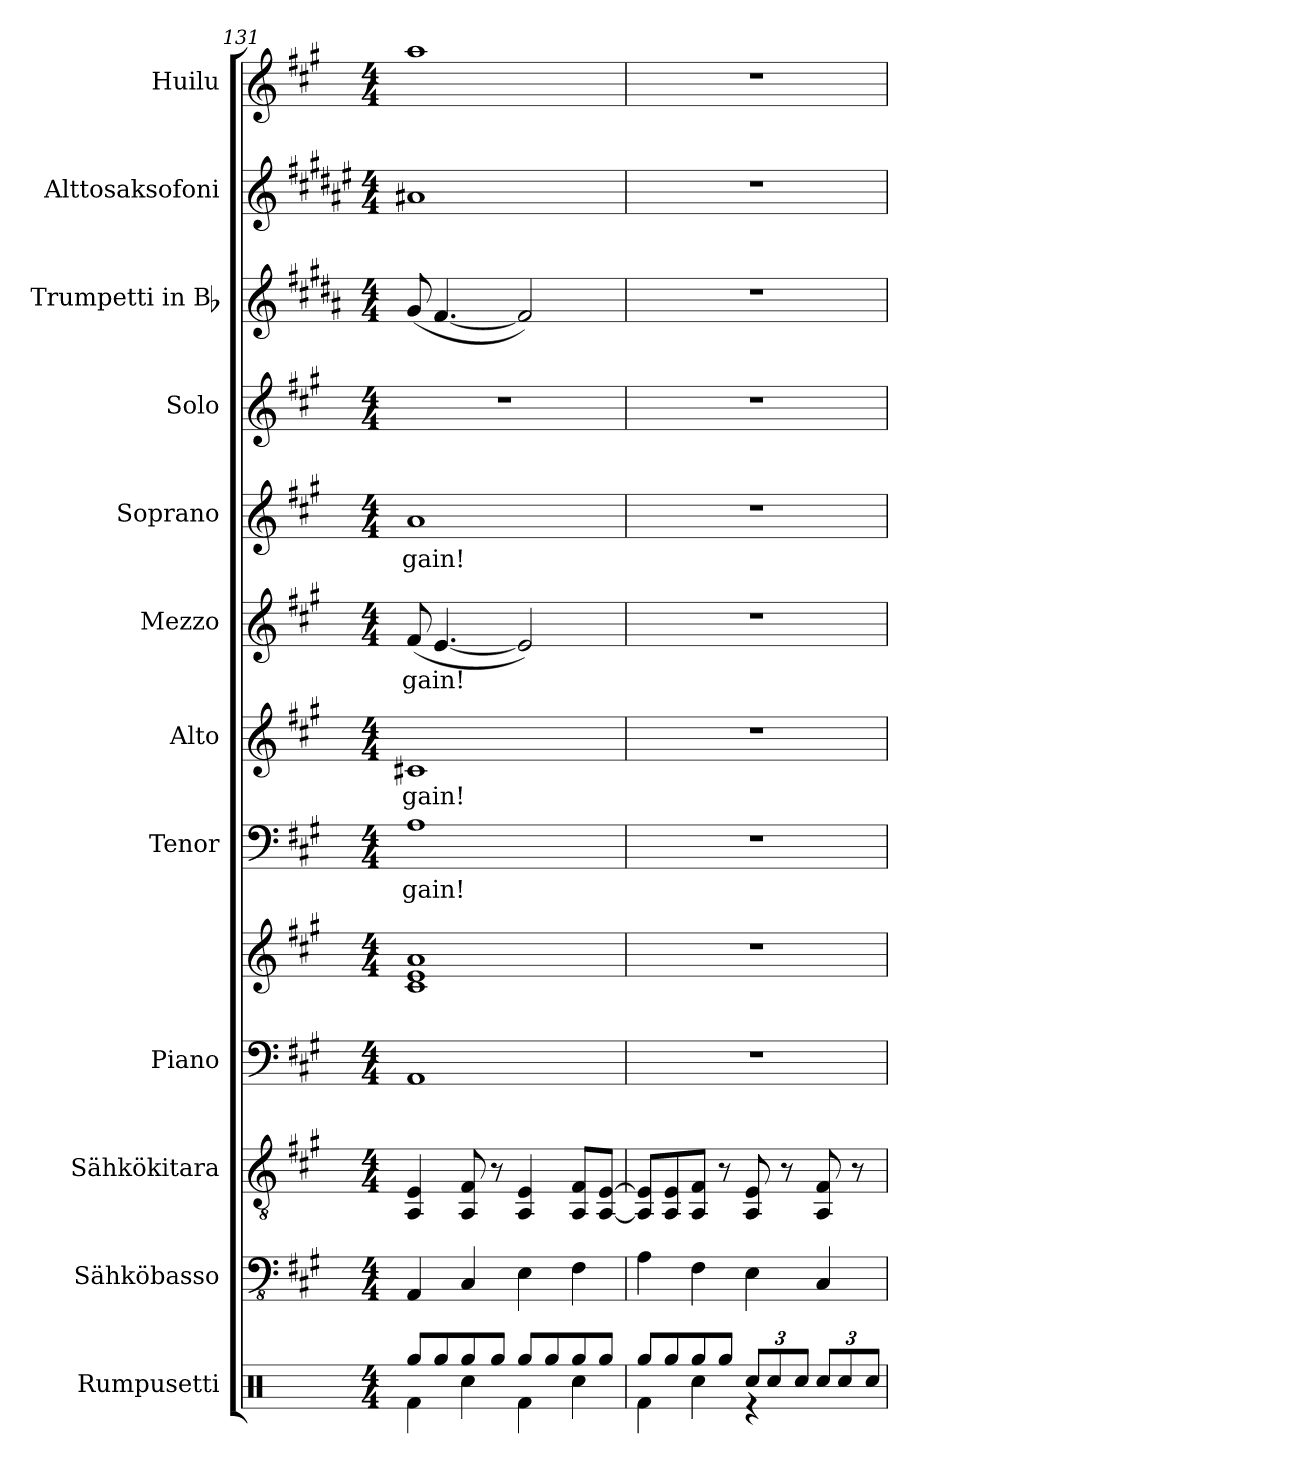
**kern	**kern	**kern	**kern	**kern	**kern	**text	**kern	**text	**kern	**text	**kern	**text	**kern	**kern	**kern	**kern
*part12	*part11	*part10	*part9	*part9	*part8	*part8	*part7	*part7	*part6	*part6	*part5	*part5	*part4	*part3	*part2	*part1
*staff13	*staff12	*staff11	*staff10	*staff9	*staff8	*staff8	*staff7	*staff7	*staff6	*staff6	*staff5	*staff5	*staff4	*staff3	*staff2	*staff1
*I"Rumpusetti	*I"Sähköbasso	*I"Sähkökitara	*I"Piano	*	*I"Tenor	*	*I"Alto	*	*I"Mezzo	*	*I"Soprano	*	*I"Solo	*I"Trumpetti in Bb	*I"Alttosaksofoni	*I"Huilu
*I'R. setti	*	*	*I'Pno.	*	*I'T.	*	*I'A.	*	*I'M.	*	*I'S.	*	*I'Solo	*I'Tpt. in Bb	*	*I'H.
*clefX	*clefFv4	*clefGv2	*clefF4	*clefG2	*clefF4	*	*clefG2	*	*clefG2	*	*clefG2	*	*clefG2	*clefG2	*clefG2	*clefG2
*	*	*	*	*	*	*	*	*	*	*	*	*	*	*ITrd1c2	*ITrd5c9	*
*k[]	*k[f#c#g#]	*k[f#c#g#]	*k[f#c#g#]	*k[f#c#g#]	*k[f#c#g#]	*	*k[f#c#g#]	*	*k[f#c#g#]	*	*k[f#c#g#]	*	*k[f#c#g#]	*k[f#c#g#]	*k[f#c#g#]	*k[f#c#g#]
*M4/4	*M4/4	*M4/4	*M4/4	*M4/4	*M4/4	*	*M4/4	*	*M4/4	*	*M4/4	*	*M4/4	*M4/4	*M4/4	*M4/4
=131	=131	=131	=131	=131	=131	=131	=131	=131	=131	=131	=131	=131	=131	=131	=131	=131
*^	*	*	*	*	*	*	*	*	*	*	*	*	*	*	*	*
!	!	!	!	!	!	!	!LO:LY:b	!	!LO:LY:b	!	!LO:LY:b	!	!LO:LY:b	!	!	!	!
8Rgg/L	4Rf\	4AAA/	4AA/ 4E/	1AA	1c# 1e 1a	1A	-gain!	1c#X	-gain!	(8f#/	-gain!	1a	-gain!	1r	(8f#/	1c#X	1aa
8Rgg/	.	.	.	.	.	.	.	.	.	[4.e/	.	.	.	.	[4.e/	.	.
8Rgg/	4Rcc\	4CC#/	8AA/ 8F#/	.	.	.	.	.	.	.	.	.	.	.	.	.	.
8Rgg/J	.	.	8r	.	.	.	.	.	.	.	.	.	.	.	.	.	.
8Rgg/L	4Rf\	4EE\	4AA/ 4E/	.	.	.	.	.	.	2e/])	.	.	.	.	2e/])	.	.
8Rgg/	.	.	.	.	.	.	.	.	.	.	.	.	.	.	.	.	.
8Rgg/	4Rcc\	4FF#\	8AA/ 8F#/L	.	.	.	.	.	.	.	.	.	.	.	.	.	.
8Rgg/J	.	.	[8AA/ [8E/J	.	.	.	.	.	.	.	.	.	.	.	.	.	.
!!LO:PB:g=z
=132	=132	=132	=132	=132	=132	=132	=132	=132	=132	=132	=132	=132	=132	=132	=132	=132	=132
8Rgg/L	4Rf\	4AA\	8AA/] 8E/]L	1r	1r	1r	.	1r	.	1r	.	1r	.	1r	1r	1r	1r
8Rgg/	.	.	8AA/ 8E/	.	.	.	.	.	.	.	.	.	.	.	.	.	.
8Rgg/	4Rcc\	4FF#\	8AA/ 8F#/J	.	.	.	.	.	.	.	.	.	.	.	.	.	.
8Rgg/J	.	.	8r	.	.	.	.	.	.	.	.	.	.	.	.	.	.
*Xbrackettup	*	*	*	*	*	*	*	*	*	*	*	*	*	*	*	*	*
12Rcc/L	4r	4EE\	8AA/ 8E/	.	.	.	.	.	.	.	.	.	.	.	.	.	.
12Rcc/	.	.	.	.	.	.	.	.	.	.	.	.	.	.	.	.	.
.	.	.	8r	.	.	.	.	.	.	.	.	.	.	.	.	.	.
12Rcc/J	.	.	.	.	.	.	.	.	.	.	.	.	.	.	.	.	.
12Rcc/L	4ryy	4CC#/	8AA/ 8F#/	.	.	.	.	.	.	.	.	.	.	.	.	.	.
12Rcc/	.	.	.	.	.	.	.	.	.	.	.	.	.	.	.	.	.
.	.	.	8r	.	.	.	.	.	.	.	.	.	.	.	.	.	.
12Rcc/J	.	.	.	.	.	.	.	.	.	.	.	.	.	.	.	.	.
*v	*v	*	*	*	*	*	*	*	*	*	*	*	*	*	*	*	*
=	=	=	=	=	=	=	=	=	=	=	=	=	=	=	=	=
*-	*-	*-	*-	*-	*-	*-	*-	*-	*-	*-	*-	*-	*-	*-	*-	*-
